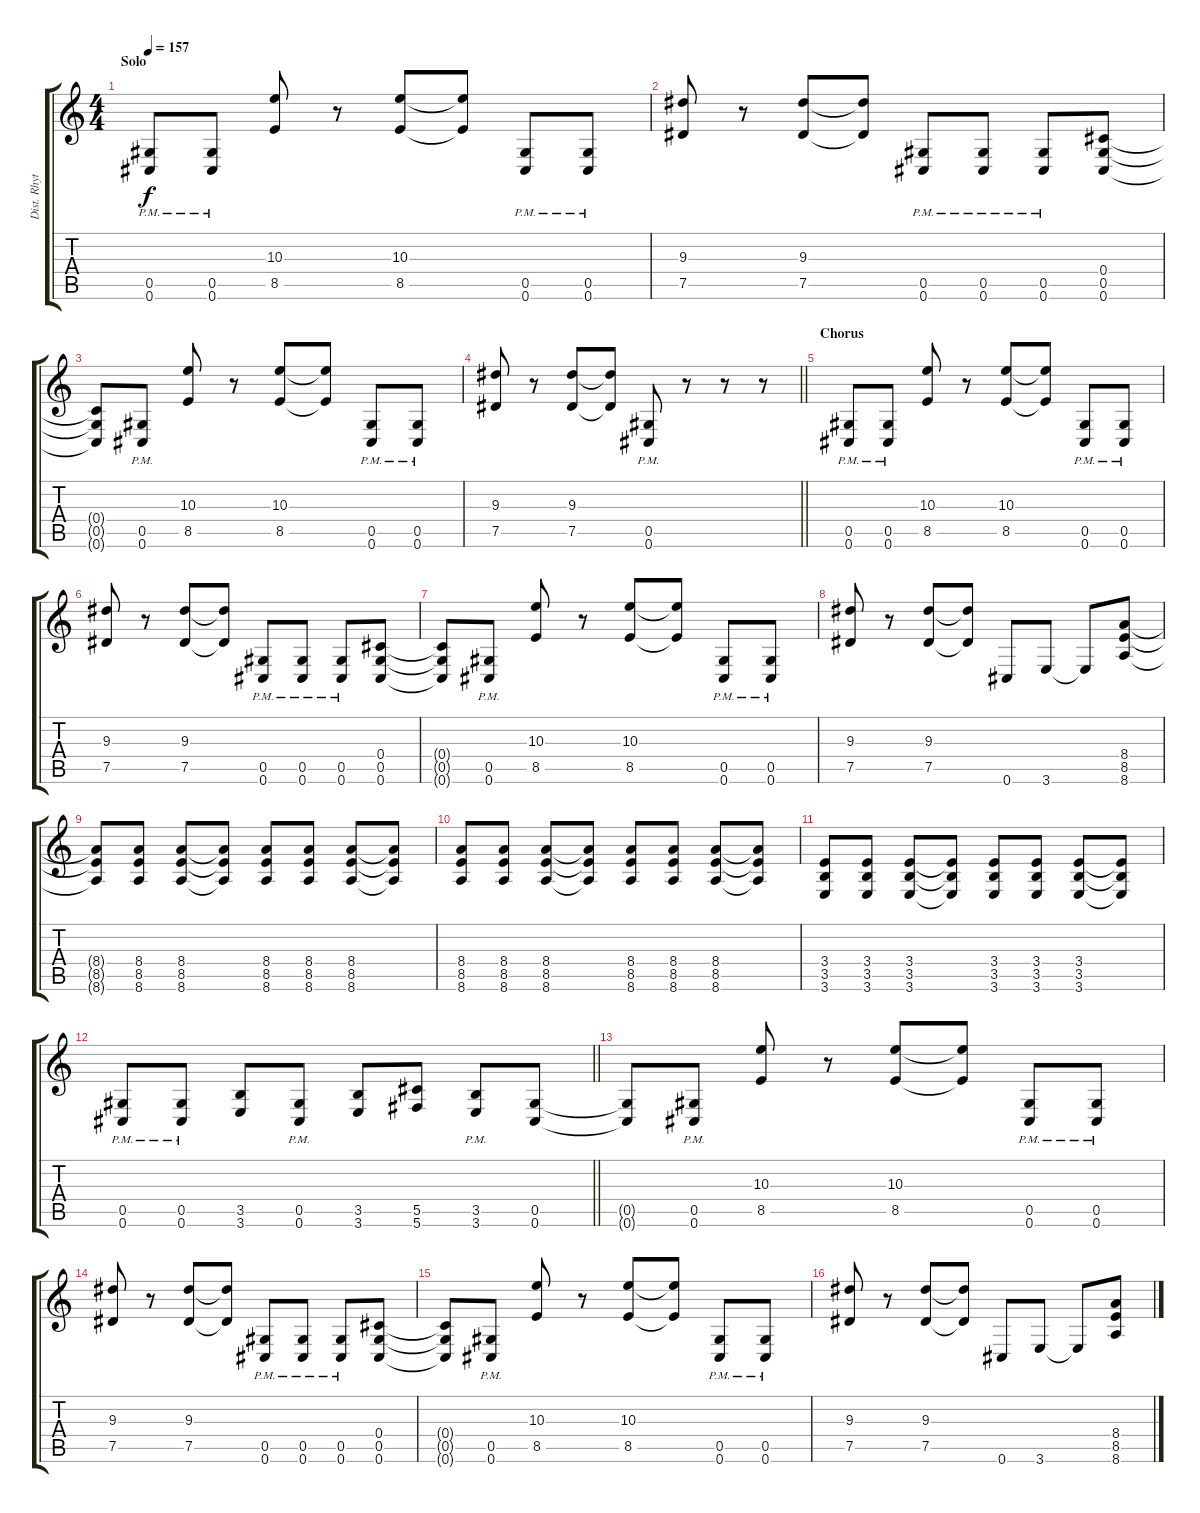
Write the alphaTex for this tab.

\track ("Dist. Rhytm Guitar [L]" "Dist. Rhyt") {instrument distortionguitar}
\staff {score tabs}
\tuning (Eb4 Bb3 Gb3 Db3 Ab2 Db2) {hide}
\ts (4 4)
\section ("" "Solo")
\tempo 157
\clef g2
\ks c
(0.5{pm} 0.6{pm}).8{dy f} (0.5{pm} 0.6{pm}).8 (10.3 8.5).8 r.8 (10.3 8.5).8 (10.3{t} 8.5{t}).8 (0.5{pm} 0.6{pm}).8 (0.5{pm} 0.6{pm}).8 |
(9.3 7.5).8 r.8 (9.3 7.5).8 (9.3{t} 7.5{t}).8 (0.5{pm} 0.6{pm}).8 (0.5{pm} 0.6{pm}).8 (0.5{pm} 0.6{pm}).8 (0.4 0.5 0.6).8 |
(0.4{t} 0.5{t} 0.6{t}).8 (0.5{pm} 0.6{pm}).8 (10.3 8.5).8 r.8 (10.3 8.5).8 (10.3{t} 8.5{t}).8 (0.5{pm} 0.6{pm}).8 (0.5{pm} 0.6{pm}).8 |
\barLineRight lightlight
(9.3 7.5).8 r.8 (9.3 7.5).8 (9.3{t} 7.5{t}).8 (0.5{pm} 0.6{pm}).8 r.8 r.8 r.8 |
\section ("" "Chorus")
(0.5{pm} 0.6{pm}).8 (0.5{pm} 0.6{pm}).8 (10.3 8.5).8 r.8 (10.3 8.5).8 (10.3{t} 8.5{t}).8 (0.5{pm} 0.6{pm}).8 (0.5{pm} 0.6{pm}).8 |
(9.3 7.5).8 r.8 (9.3 7.5).8 (9.3{t} 7.5{t}).8 (0.5{pm} 0.6{pm}).8 (0.5{pm} 0.6{pm}).8 (0.5{pm} 0.6{pm}).8 (0.4 0.5 0.6).8 |
(0.4{t} 0.5{t} 0.6{t}).8 (0.5{pm} 0.6{pm}).8 (10.3 8.5).8 r.8 (10.3 8.5).8 (10.3{t} 8.5{t}).8 (0.5{pm} 0.6{pm}).8 (0.5{pm} 0.6{pm}).8 |
(9.3 7.5).8 r.8 (9.3 7.5).8 (9.3{t} 7.5{t}).8 0.6.8 3.6.8 3.6{t}.8 (8.4 8.5 8.6).8 |
(8.4{t} 8.5{t} 8.6{t}).8 (8.4 8.5 8.6).8 (8.4 8.5 8.6).8 (8.4{t} 8.5{t} 8.6{t}).8 (8.4 8.5 8.6).8 (8.4 8.5 8.6).8 (8.4 8.5 8.6).8 (8.4{t} 8.5{t} 8.6{t}).8 |
(8.4 8.5 8.6).8 (8.4 8.5 8.6).8 (8.4 8.5 8.6).8 (8.4{t} 8.5{t} 8.6{t}).8 (8.4 8.5 8.6).8 (8.4 8.5 8.6).8 (8.4 8.5 8.6).8 (8.4{t} 8.5{t} 8.6{t}).8 |
(3.4 3.5 3.6).8 (3.4 3.5 3.6).8 (3.4 3.5 3.6).8 (3.4{t} 3.5{t} 3.6{t}).8 (3.4 3.5 3.6).8 (3.4 3.5 3.6).8 (3.4 3.5 3.6).8 (3.4{t} 3.5{t} 3.6{t}).8 |
\barLineRight lightlight
(0.5{pm} 0.6{pm}).8 (0.5{pm} 0.6{pm}).8 (3.5 3.6).8 (0.5{pm} 0.6{pm}).8 (3.5 3.6).8 (5.5 5.6).8 (3.5{pm} 3.6{pm}).8 (0.5 0.6).8 |
(0.5{t} 0.6{t}).8 (0.5{pm} 0.6{pm}).8 (10.3 8.5).8 r.8 (10.3 8.5).8 (10.3{t} 8.5{t}).8 (0.5{pm} 0.6{pm}).8 (0.5{pm} 0.6{pm}).8 |
(9.3 7.5).8 r.8 (9.3 7.5).8 (9.3{t} 7.5{t}).8 (0.5{pm} 0.6{pm}).8 (0.5{pm} 0.6{pm}).8 (0.5{pm} 0.6{pm}).8 (0.4 0.5 0.6).8 |
(0.4{t} 0.5{t} 0.6{t}).8 (0.5{pm} 0.6{pm}).8 (10.3 8.5).8 r.8 (10.3 8.5).8 (10.3{t} 8.5{t}).8 (0.5{pm} 0.6{pm}).8 (0.5{pm} 0.6{pm}).8 |
(9.3 7.5).8 r.8 (9.3 7.5).8 (9.3{t} 7.5{t}).8 0.6.8 3.6.8 3.6{t}.8 (8.4 8.5 8.6).8
